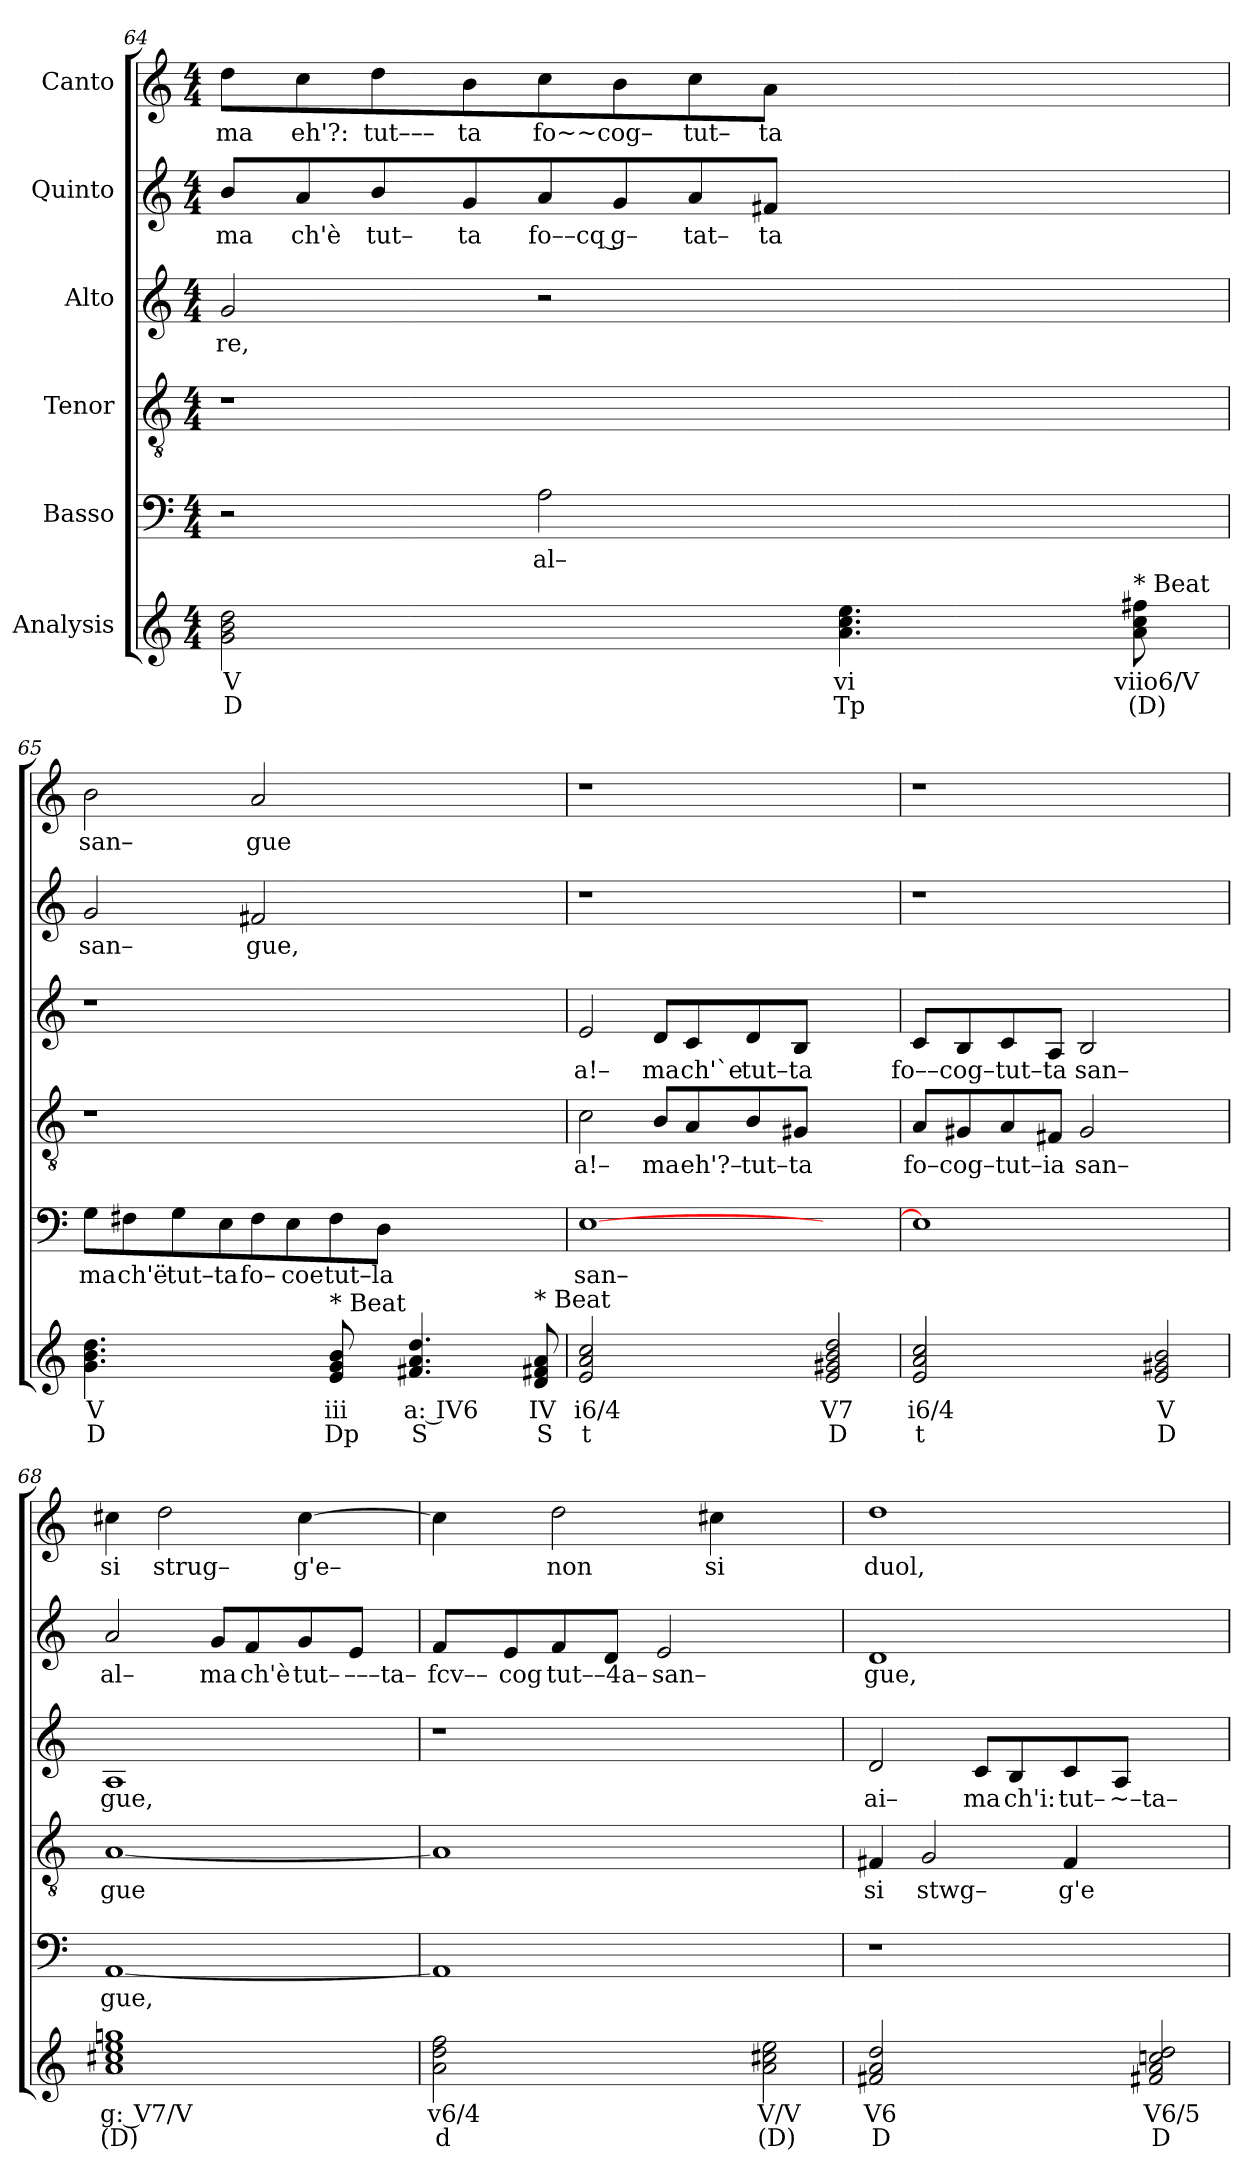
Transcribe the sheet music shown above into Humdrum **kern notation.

**kern	**text	**text	**kern	**text	**kern	**text	**kern	**text	**kern	**text	**kern	**text
*part6	*part6	*part6	*part5	*part5	*part4	*part4	*part3	*part3	*part2	*part2	*part1	*part1
*staff6	*staff6	*staff6	*staff5	*staff5	*staff4	*staff4	*staff3	*staff3	*staff2	*staff2	*staff1	*staff1
*I"Analysis	*	*	*I"Basso	*	*I"Tenor	*	*I"Alto	*	*I"Quinto	*	*I"Canto	*
*	*	*	*clefF4	*	*clefGv2	*	*clefG2	*	*clefG2	*	*clefG2	*
*k[]	*	*	*k[]	*	*k[]	*	*k[]	*	*k[]	*	*k[]	*
*M4/4	*	*	*M4/4	*	*M4/4	*	*M4/4	*	*M4/4	*	*M4/4	*
=64	=64	=64	=64	=64	=64	=64	=64	=64	=64	=64	=64	=64
!	!	!	!	!	!	!	!	!LO:LY:b	!	!	!	!
!	!	!	!	!	!	!	!	!	!	!LO:LY:b	!	!
!	!	!	!	!	!	!	!	!	!	!	!	!LO:LY:b
2g 2b 2dd	V	D	2r	.	1r	.	2g/	re,	8b/L	ma	8dd\L	ma
!	!	!	!	!	!	!	!	!	!	!LO:LY:b	!	!
!	!	!	!	!	!	!	!	!	!	!	!	!LO:LY:b
.	.	.	.	.	.	.	.	.	8a/	ch'è	8cc\	eh'?:
!	!	!	!	!	!	!	!	!	!	!LO:LY:b	!	!
!	!	!	!	!	!	!	!	!	!	!	!	!LO:LY:b
.	.	.	.	.	.	.	.	.	8b/	tut–	8dd\	tut–––
!	!	!	!	!	!	!	!	!	!	!LO:LY:b	!	!
!	!	!	!	!	!	!	!	!	!	!	!	!LO:LY:b
.	.	.	.	.	.	.	.	.	8g/	ta	8b\	ta
!	!	!	!	!LO:LY:b	!	!	!	!	!	!	!	!
!	!	!	!	!	!	!	!	!	!	!LO:LY:b	!	!
!	!	!	!	!	!	!	!	!	!	!	!	!LO:LY:b
2ryy	.	.	2A\	al–	.	.	2r	.	8a/	fo––cq g–	8cc\	fo~~cog–
.	.	.	.	.	.	.	.	.	8g/	.	8b\	.
!	!	!	!	!	!	!	!	!	!	!LO:LY:b	!	!
!	!	!	!	!	!	!	!	!	!	!	!	!LO:LY:b
.	.	.	.	.	.	.	.	.	8a/	tat–	8cc\	tut–
!	!	!	!	!	!	!	!	!	!	!LO:LY:b	!	!
!	!	!	!	!	!	!	!	!	!	!	!	!LO:LY:b
.	.	.	.	.	.	.	.	.	8f#X/J	ta	8a\J	ta
4.a 4.cc 4.ee	vi	Tp	2..ryy	.	2..ryy	.	2..ryy	.	2..ryy	.	2..ryy	.
4.ryy	.	.	.	.	.	.	.	.	.	.	.	.
!LO:TX:a:t=* Beat	!	!	!	!	!	!	!	!	!	!	!	!
8a 8cc 8ff#X	viio6/V	(D)	.	.	.	.	.	.	.	.	.	.
=65	=65	=65	=65	=65	=65	=65	=65	=65	=65	=65	=65	=65
!	!	!	!	!LO:LY:b	!	!	!	!	!	!	!	!
!	!	!	!	!	!	!	!	!	!	!LO:LY:b	!	!
!	!	!	!	!	!	!	!	!	!	!	!	!LO:LY:b
4.g 4.b 4.dd	V	D	8G\L	ma	1r	.	1r	.	2g/	san–	2b\	san–
!	!	!	!	!LO:LY:b	!	!	!	!	!	!	!	!
.	.	.	8F#X\	ch'ë	.	.	.	.	.	.	.	.
!	!	!	!	!LO:LY:b	!	!	!	!	!	!	!	!
.	.	.	8G\	tut–	.	.	.	.	.	.	.	.
!	!	!	!	!LO:LY:b	!	!	!	!	!	!	!	!
4.ryy	.	.	8E\	ta	.	.	.	.	.	.	.	.
!	!	!	!	!LO:LY:b	!	!	!	!	!	!	!	!
!	!	!	!	!	!	!	!	!	!	!LO:LY:b	!	!
!	!	!	!	!	!	!	!	!	!	!	!	!LO:LY:b
.	.	.	8F#\	fo–	.	.	.	.	2f#X/	gue,	2a/	gue
!	!	!	!	!LO:LY:b	!	!	!	!	!	!	!	!
.	.	.	8E\	coe	.	.	.	.	.	.	.	.
!LO:TX:a:t=* Beat	!	!	!	!	!	!	!	!	!	!	!	!
!	!	!	!	!LO:LY:b	!	!	!	!	!	!	!	!
8e 8g 8b	iii	Dp	8F#\	tut–	.	.	.	.	.	.	.	.
!	!	!	!	!LO:LY:b	!	!	!	!	!	!	!	!
8ryy	.	.	8D\J	la	.	.	.	.	.	.	.	.
4.f#X 4.a 4.dd	a: IV6	S	2..ryy	.	2..ryy	.	2..ryy	.	2..ryy	.	2..ryy	.
4.ryy	.	.	.	.	.	.	.	.	.	.	.	.
!LO:TX:a:t=* Beat	!	!	!	!	!	!	!	!	!	!	!	!
8d 8f#X 8a	IV	S	.	.	.	.	.	.	.	.	.	.
=66	=66	=66	=66	=66	=66	=66	=66	=66	=66	=66	=66	=66
!	!	!	!	!LO:LY:b	!	!	!	!	!	!	!	!
!	!	!	!	!	!	!LO:LY:b	!	!	!	!	!	!
!	!	!	!	!	!	!	!	!LO:LY:b	!	!	!	!
2e 2a 2cc	i6/4	t	[1E	san–	2c\	a!–	2e/	a!–	1r	.	1r	.
!	!	!	!	!	!	!LO:LY:b	!	!	!	!	!	!
!	!	!	!	!	!	!	!	!LO:LY:b	!	!	!	!
2ryy	.	.	.	.	8B/L	ma	8d/L	ma	.	.	.	.
!	!	!	!	!	!	!LO:LY:b	!	!	!	!	!	!
!	!	!	!	!	!	!	!	!LO:LY:b	!	!	!	!
.	.	.	.	.	8A/	eh'?–	8c/	ch'`e	.	.	.	.
!	!	!	!	!	!	!LO:LY:b	!	!	!	!	!	!
!	!	!	!	!	!	!	!	!LO:LY:b	!	!	!	!
.	.	.	.	.	8B/	tut–	8d/	tut–	.	.	.	.
!	!	!	!	!	!	!LO:LY:b	!	!	!	!	!	!
!	!	!	!	!	!	!	!	!LO:LY:b	!	!	!	!
.	.	.	.	.	8G#X/J	ta	8B/J	ta	.	.	.	.
2e 2g#X 2b 2dd	V7	D	2ryy	.	2ryy	.	2ryy	.	2ryy	.	2ryy	.
=67	=67	=67	=67	=67	=67	=67	=67	=67	=67	=67	=67	=67
!	!	!	!	!	!	!LO:LY:b	!	!	!	!	!	!
!	!	!	!	!	!	!	!	!LO:LY:b	!	!	!	!
2e 2a 2cc	i6/4	t	1E]	.	8A/L	fo–cog–	8c/L	fo––cog–	1r	.	1r	.
.	.	.	.	.	8G#X/	.	8B/	.	.	.	.	.
!	!	!	!	!	!	!LO:LY:b	!	!	!	!	!	!
!	!	!	!	!	!	!	!	!LO:LY:b	!	!	!	!
.	.	.	.	.	8A/	tut–	8c/	tut–	.	.	.	.
!	!	!	!	!	!	!LO:LY:b	!	!	!	!	!	!
!	!	!	!	!	!	!	!	!LO:LY:b	!	!	!	!
.	.	.	.	.	8F#X/J	ia	8A/J	ta	.	.	.	.
!	!	!	!	!	!	!LO:LY:b	!	!	!	!	!	!
!	!	!	!	!	!	!	!	!LO:LY:b	!	!	!	!
2ryy	.	.	.	.	2G#/	san–	2B/	san–	.	.	.	.
2e 2g#X 2b	V	D	2ryy	.	2ryy	.	2ryy	.	2ryy	.	2ryy	.
=68	=68	=68	=68	=68	=68	=68	=68	=68	=68	=68	=68	=68
!	!	!	!	!LO:LY:b	!	!	!	!	!	!	!	!
!	!	!	!	!	!	!LO:LY:b	!	!	!	!	!	!
!	!	!	!	!	!	!	!	!LO:LY:b	!	!	!	!
!	!	!	!	!	!	!	!	!	!	!LO:LY:b	!	!
!	!	!	!	!	!	!	!	!	!	!	!	!LO:LY:b
1a 1cc#X 1ee 1ggn	g: V7/V	(D)	[1AA	gue,	[1A	gue	1A	gue,	2a/	al–	4cc#X\	si
!	!	!	!	!	!	!	!	!	!	!	!	!LO:LY:b
.	.	.	.	.	.	.	.	.	.	.	2dd\	strug–
!	!	!	!	!	!	!	!	!	!	!LO:LY:b	!	!
.	.	.	.	.	.	.	.	.	8g/L	ma	.	.
!	!	!	!	!	!	!	!	!	!	!LO:LY:b	!	!
.	.	.	.	.	.	.	.	.	8f/	ch'è	.	.
!	!	!	!	!	!	!	!	!	!	!LO:LY:b	!	!
!	!	!	!	!	!	!	!	!	!	!	!	!LO:LY:b
.	.	.	.	.	.	.	.	.	8g/	tut–	[4cc#\	g'e–
!	!	!	!	!	!	!	!	!	!	!LO:LY:b	!	!
.	.	.	.	.	.	.	.	.	8e/J	–––ta–	.	.
=69	=69	=69	=69	=69	=69	=69	=69	=69	=69	=69	=69	=69
!	!	!	!	!	!	!	!	!	!	!LO:LY:b	!	!
2a 2dd 2ff	v6/4	d	1AA]	.	1A]	.	1r	.	8f/L	fcv––	4cc#\]	.
!	!	!	!	!	!	!	!	!	!	!LO:LY:b	!	!
.	.	.	.	.	.	.	.	.	8e/	cog	.	.
!	!	!	!	!	!	!	!	!	!	!LO:LY:b	!	!
!	!	!	!	!	!	!	!	!	!	!	!	!LO:LY:b
.	.	.	.	.	.	.	.	.	8f/	tut––4a–	2dd\	non
.	.	.	.	.	.	.	.	.	8d/J	.	.	.
!	!	!	!	!	!	!	!	!	!	!LO:LY:b	!	!
2ryy	.	.	.	.	.	.	.	.	2e/	san–	.	.
!	!	!	!	!	!	!	!	!	!	!	!	!LO:LY:b
.	.	.	.	.	.	.	.	.	.	.	4cc#X\	si
2a 2cc#X 2ee	V/V	(D)	2ryy	.	2ryy	.	2ryy	.	2ryy	.	2ryy	.
=70	=70	=70	=70	=70	=70	=70	=70	=70	=70	=70	=70	=70
!	!	!	!	!	!	!LO:LY:b	!	!	!	!	!	!
!	!	!	!	!	!	!	!	!LO:LY:b	!	!	!	!
!	!	!	!	!	!	!	!	!	!	!LO:LY:b	!	!
!	!	!	!	!	!	!	!	!	!	!	!	!LO:LY:b
2f#X 2a 2dd	V6	D	1r	.	4F#X/	si	2d/	ai–	1d	gue,	1dd	duol,
!	!	!	!	!	!	!LO:LY:b	!	!	!	!	!	!
.	.	.	.	.	2G/	stwg–	.	.	.	.	.	.
!	!	!	!	!	!	!	!	!LO:LY:b	!	!	!	!
2ryy	.	.	.	.	.	.	8c/L	ma	.	.	.	.
!	!	!	!	!	!	!	!	!LO:LY:b	!	!	!	!
.	.	.	.	.	.	.	8B/	ch'i:	.	.	.	.
!	!	!	!	!	!	!LO:LY:b	!	!	!	!	!	!
!	!	!	!	!	!	!	!	!LO:LY:b	!	!	!	!
.	.	.	.	.	4F#/	g'e	8c/	tut–	.	.	.	.
!	!	!	!	!	!	!	!	!LO:LY:b	!	!	!	!
.	.	.	.	.	.	.	8A/J	~–ta–	.	.	.	.
2f#X 2a 2ccn 2dd	V6/5	D	2ryy	.	2ryy	.	2ryy	.	2ryy	.	2ryy	.
=	=	=	=	=	=	=	=	=	=	=	=	=
*-	*-	*-	*-	*-	*-	*-	*-	*-	*-	*-	*-	*-
